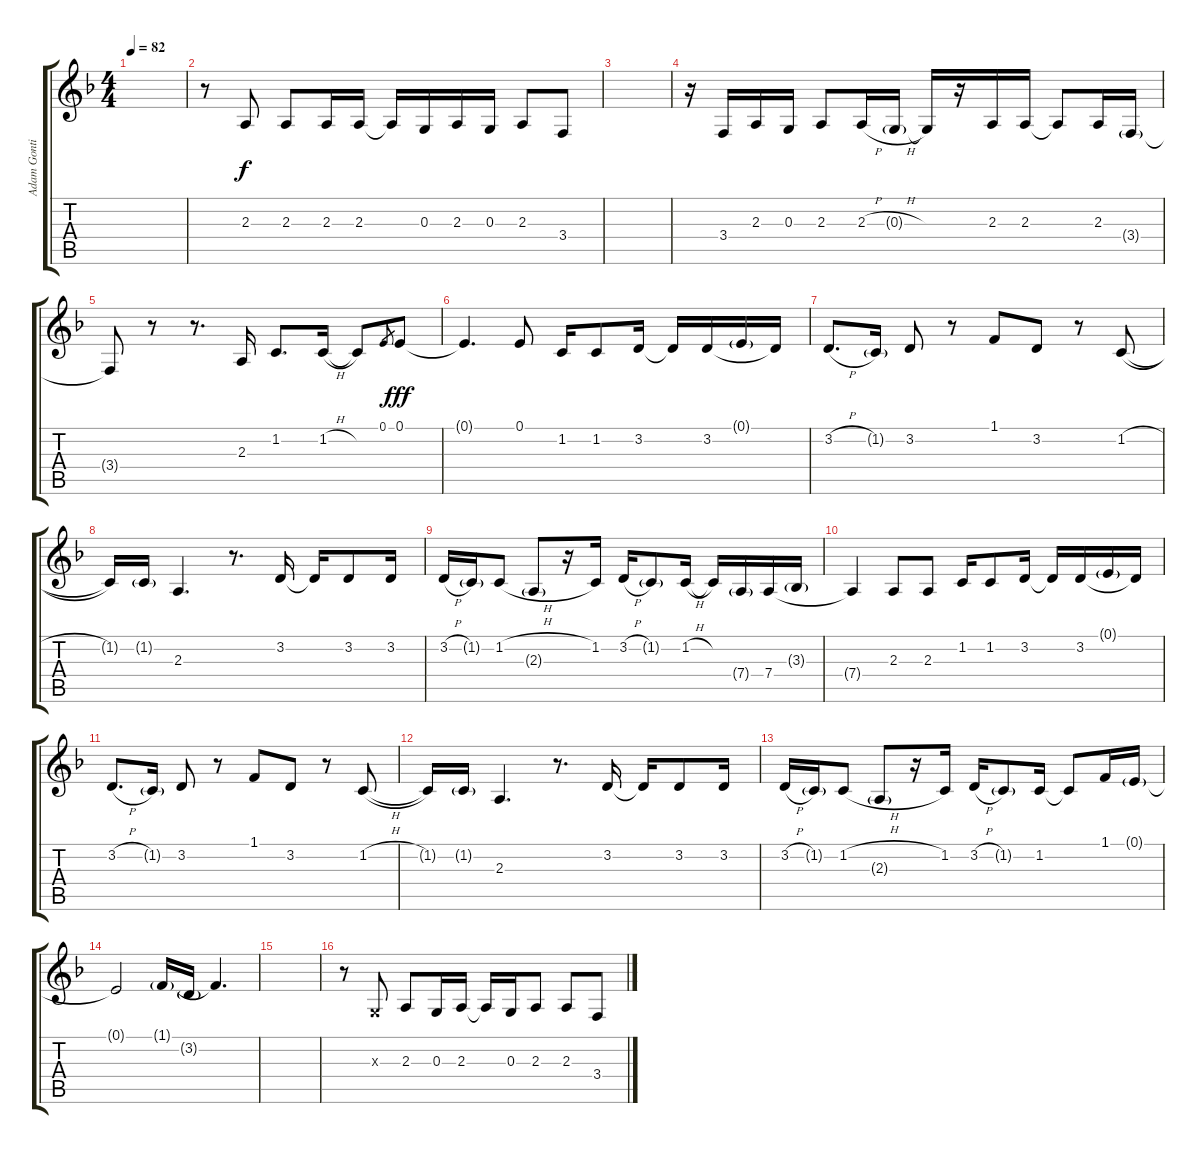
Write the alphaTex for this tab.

\track ("Adam Gontier (Vocals)" "Adam Gonti") {instrument lead2sawtooth}
\staff {score tabs}
\tuning (E4 B3 G3 D3 A2 D2) {hide}
\ts (4 4)
\tempo 82
\clef g2
\ks f
|
r.8 2.3.8 2.3.8 2.3.16 2.3.16 2.3{t}.16 0.3.16 2.3.16 0.3.16 2.3.8 3.4.8 |
|
r.16 3.4.16 2.3.16 0.3.16 2.3.8 2.3{h}.16 0.3{h g}.16 0.3{t}.16 r.16 2.3.16 2.3.16 2.3{t}.8 2.3.16 3.4{g}.16 |
3.4{t}.8 r.8 r.8{d} 2.3.16 1.2.8{d} 1.2{h}.16 1.2{t}.8 0.1.8{gr dy f} 0.1.8{dy fff} |
0.1{t}.4{d} 0.1.8 1.2.16 1.2.8 3.2.16 3.2{t}.16 3.2.16 0.1{g}.16 3.2{t}.16 |
3.2{h}.8{d} 1.2{g}.16 3.2.8 r.8 1.1.8 3.2.8 r.8 1.2{h}.8 |
1.2{t}.16 1.2{g}.16 2.3.4{d} r.8{d} 3.2.16 3.2{t}.16 3.2.8 3.2.16 |
3.2{h}.16 1.2{g}.16 1.2{h}.8 2.3{g}.8 r.16 1.2.16 3.2{h}.16 1.2{g}.8 1.2{h}.16 1.2{t}.16 7.4{g}.16 7.4.16 3.3{g}.16 |
7.4{t}.4 2.3.8 2.3.8 1.2.16 1.2.8 3.2.16 3.2{t}.16 3.2.16 0.1{g}.16 3.2{t}.16 |
3.2{h}.8{d} 1.2{g}.16 3.2.8 r.8 1.1.8 3.2.8 r.8 1.2{h}.8 |
1.2{t}.16 1.2{g}.16 2.3.4{d} r.8{d} 3.2.16 3.2{t}.16 3.2.8 3.2.16 |
3.2{h}.16 1.2{g}.16 1.2{h}.8 2.3{g}.8 r.16 1.2.16 3.2{h}.16 1.2{g}.8 1.2.16 1.2{t}.8 1.1.16 0.1{g}.16 |
0.1{t}.2 1.1{g}.16 3.2{g}.16 1.1{t}.4{d} |
|
r.8 0.3{x}.8 2.3.8 0.3.16 2.3.16 2.3{t}.16 0.3.16 2.3.8 2.3.8 3.4.8
